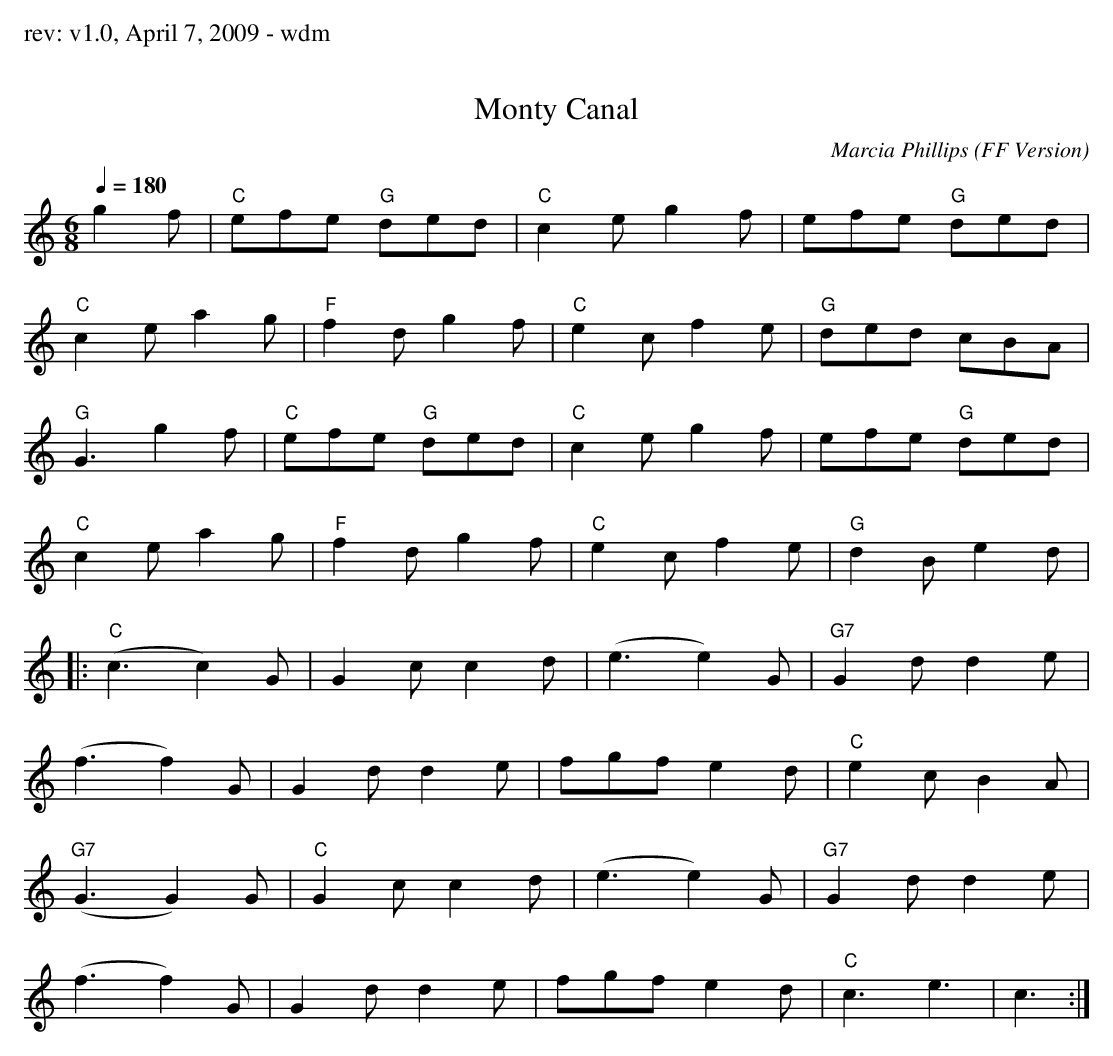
X:1
T: Monty Canal
O: FF Version
C: Marcia Phillips
M: 6/8
Q:1/4=180
K: Cmaj
g2 f |\
"C"efe "G"ded | "C"c2 e g2 f | efe "G"ded |
"C"c2 e a2 g | "F"f2 d g2 f | "C"e2 c f2 e | "G"ded cBA |
"G"G3 g2 f | "C"efe "G"ded | "C"c2 e g2 f | efe "G"ded |
"C"c2 e a2 g | "F"f2 d g2 f | "C"e2 c f2 e | "G"d2 B e2 d |
|:\
"C"(c3 c2) G | G2 c c2 d | (e3 e2) G | "G7"G2 d d2 e |
(f3 f2) G | G2 d d2 e | fgf e2 d | "C"e2 c B2 A |
"G7" (G3 G2) G | "C"G2 c c2 d | (e3 e2) G | "G7"G2 d d2 e |
(f3 f2) G | G2 d d2 e | fgf e2 d | "C"c3 e3 | c3 :|
